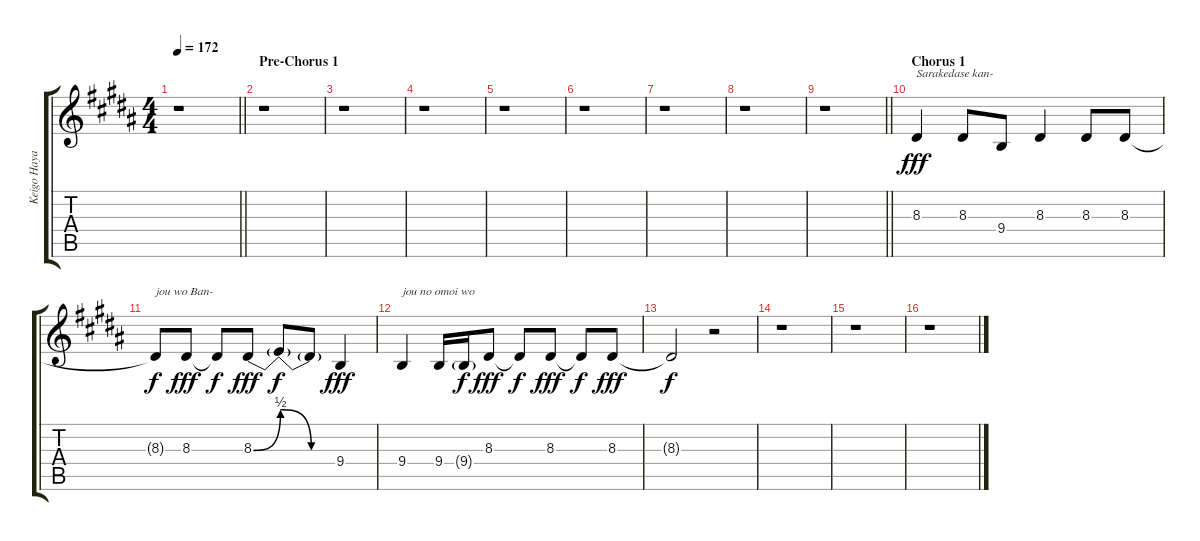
\track ("Keigo Hayashi - Backup Vocals" "Keigo Haya") {instrument lead3calliope}
\staff {score tabs}
\tuning (E4 B3 G3 D3 A2 E2) {hide}
\ts (4 4)
\tempo 172
\clef g2
\barLineRight lightlight
\ks b
r.1{dy f} |
\section ("" "Pre-Chorus 1")
r.1 |
r.1 |
r.1 |
r.1 |
r.1 |
r.1 |
r.1 |
\barLineRight lightlight
r.1 |
\section ("" "Chorus 1")
8.3.4{txt "Sarakedase kan-" dy fff} 8.3.8 9.4.8 8.3.4 8.3.8 8.3.8 |
8.3{t}.8{txt "jou wo Ban-" dy f} 8.3.8{dy fff} 8.3{t}.8{dy f} 8.3{be (bend 0 0 60 2)}.8{dy fff} 8.3{be (release 0 2 60 0) t}.8{dy f} 8.3{be (hold 0 0 60 0) t}.8 9.4.4{dy fff} |
9.4.4{txt "jou no omoi wo"} 9.4.16 9.4{g}.16{dy f} 8.3.8{dy fff} 8.3{t}.8{dy f} 8.3.8{dy fff} 8.3{t}.8{dy f} 8.3.8{dy fff} |
8.3{t}.2{dy f} r.2 |
r.1 |
r.1 |
r.1
